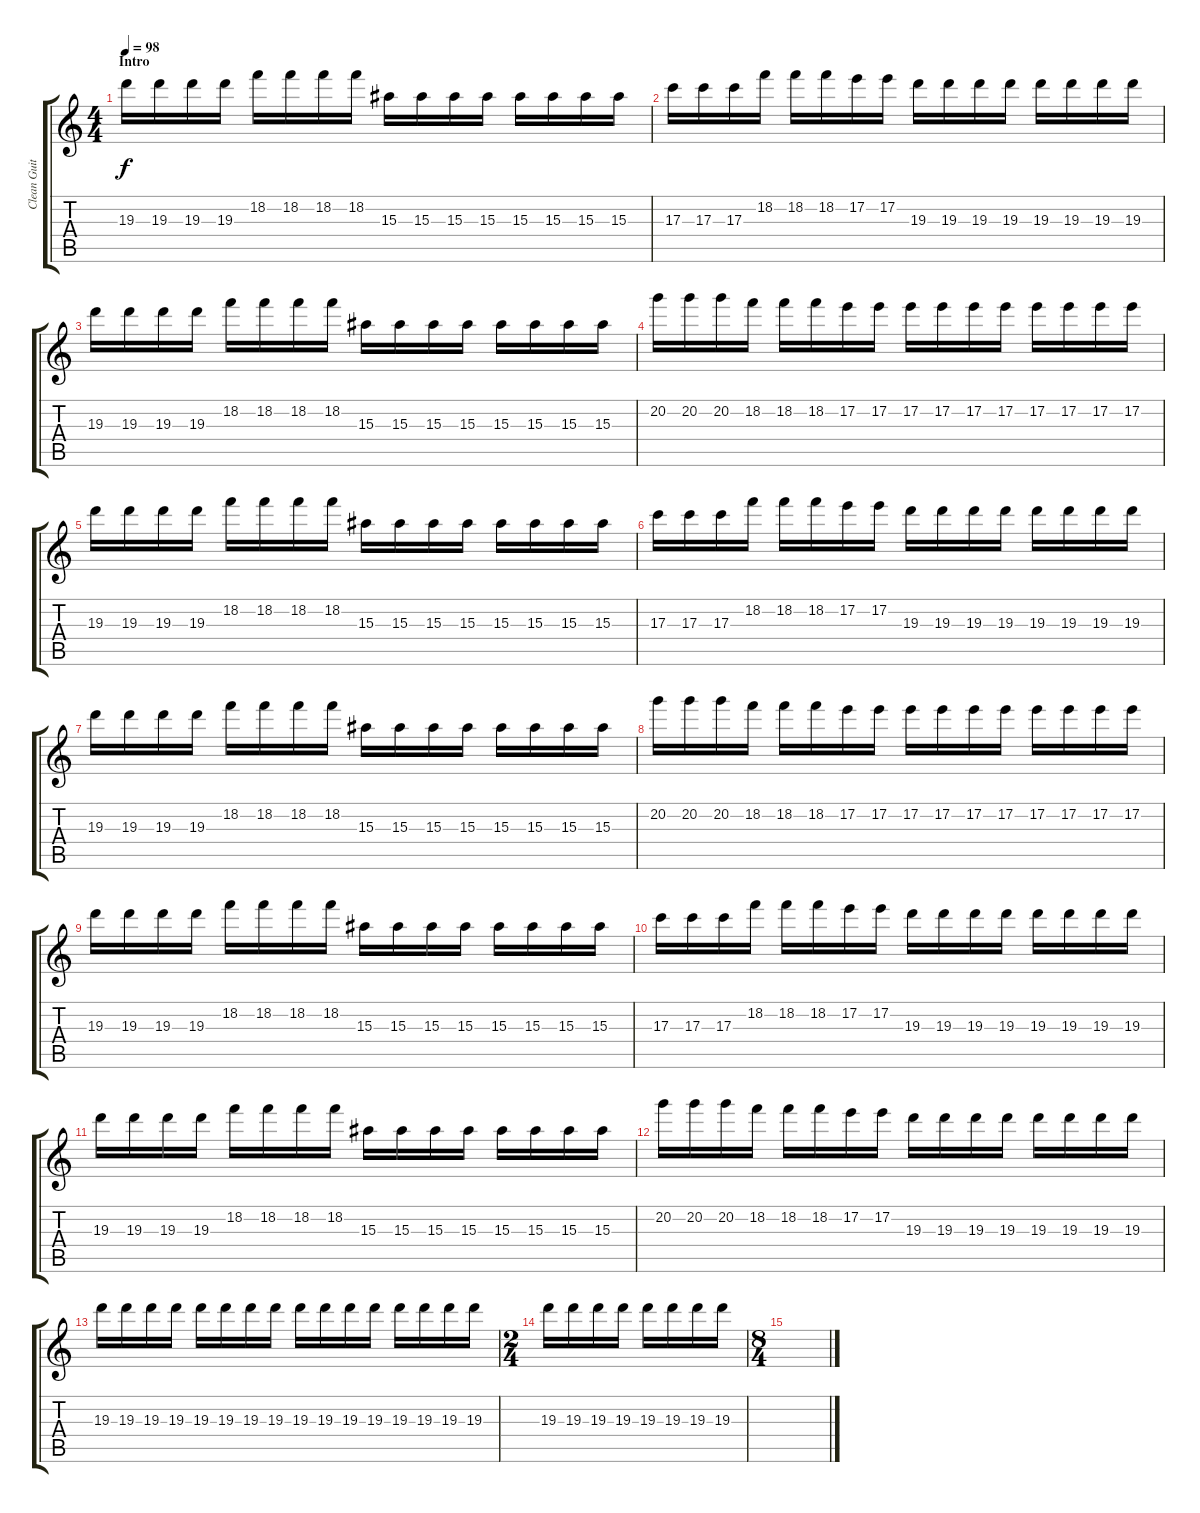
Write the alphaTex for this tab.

\track ("Clean Guitar" "Clean Guit") {instrument electricguitarclean}
\staff {score tabs}
\tuning (E4 B3 G3 D3 A2 E2) {hide}
\ts (4 4)
\section ("" "Intro")
\tempo 98
\clef g2
\ks c
19.3.16{dy f instrument electricguitarclean} 19.3.16 19.3.16 19.3.16 18.2.16 18.2.16 18.2.16 18.2.16 15.3.16 15.3.16 15.3.16 15.3.16 15.3.16 15.3.16 15.3.16 15.3.16 |
17.3.16 17.3.16 17.3.16 18.2.16 18.2.16 18.2.16 17.2.16 17.2.16 19.3.16 19.3.16 19.3.16 19.3.16 19.3.16 19.3.16 19.3.16 19.3.16 |
19.3.16 19.3.16 19.3.16 19.3.16 18.2.16 18.2.16 18.2.16 18.2.16 15.3.16 15.3.16 15.3.16 15.3.16 15.3.16 15.3.16 15.3.16 15.3.16 |
20.2.16 20.2.16 20.2.16 18.2.16 18.2.16 18.2.16 17.2.16 17.2.16 17.2.16 17.2.16 17.2.16 17.2.16 17.2.16 17.2.16 17.2.16 17.2.16 |
19.3.16 19.3.16 19.3.16 19.3.16 18.2.16 18.2.16 18.2.16 18.2.16 15.3.16 15.3.16 15.3.16 15.3.16 15.3.16 15.3.16 15.3.16 15.3.16 |
17.3.16 17.3.16 17.3.16 18.2.16 18.2.16 18.2.16 17.2.16 17.2.16 19.3.16 19.3.16 19.3.16 19.3.16 19.3.16 19.3.16 19.3.16 19.3.16 |
19.3.16 19.3.16 19.3.16 19.3.16 18.2.16 18.2.16 18.2.16 18.2.16 15.3.16 15.3.16 15.3.16 15.3.16 15.3.16 15.3.16 15.3.16 15.3.16 |
20.2.16 20.2.16 20.2.16 18.2.16 18.2.16 18.2.16 17.2.16 17.2.16 17.2.16 17.2.16 17.2.16 17.2.16 17.2.16 17.2.16 17.2.16 17.2.16 |
19.3.16 19.3.16 19.3.16 19.3.16 18.2.16 18.2.16 18.2.16 18.2.16 15.3.16 15.3.16 15.3.16 15.3.16 15.3.16 15.3.16 15.3.16 15.3.16 |
17.3.16 17.3.16 17.3.16 18.2.16 18.2.16 18.2.16 17.2.16 17.2.16 19.3.16 19.3.16 19.3.16 19.3.16 19.3.16 19.3.16 19.3.16 19.3.16 |
19.3.16 19.3.16 19.3.16 19.3.16 18.2.16 18.2.16 18.2.16 18.2.16 15.3.16 15.3.16 15.3.16 15.3.16 15.3.16 15.3.16 15.3.16 15.3.16 |
20.2.16 20.2.16 20.2.16 18.2.16 18.2.16 18.2.16 17.2.16 17.2.16 19.3.16 19.3.16 19.3.16 19.3.16 19.3.16 19.3.16 19.3.16 19.3.16 |
19.3.16 19.3.16 19.3.16 19.3.16 19.3.16 19.3.16 19.3.16 19.3.16 19.3.16 19.3.16 19.3.16 19.3.16 19.3.16 19.3.16 19.3.16 19.3.16 |
\ts (2 4)
19.3.16 19.3.16 19.3.16 19.3.16 19.3.16 19.3.16 19.3.16 19.3.16 |
\ts (8 4)
